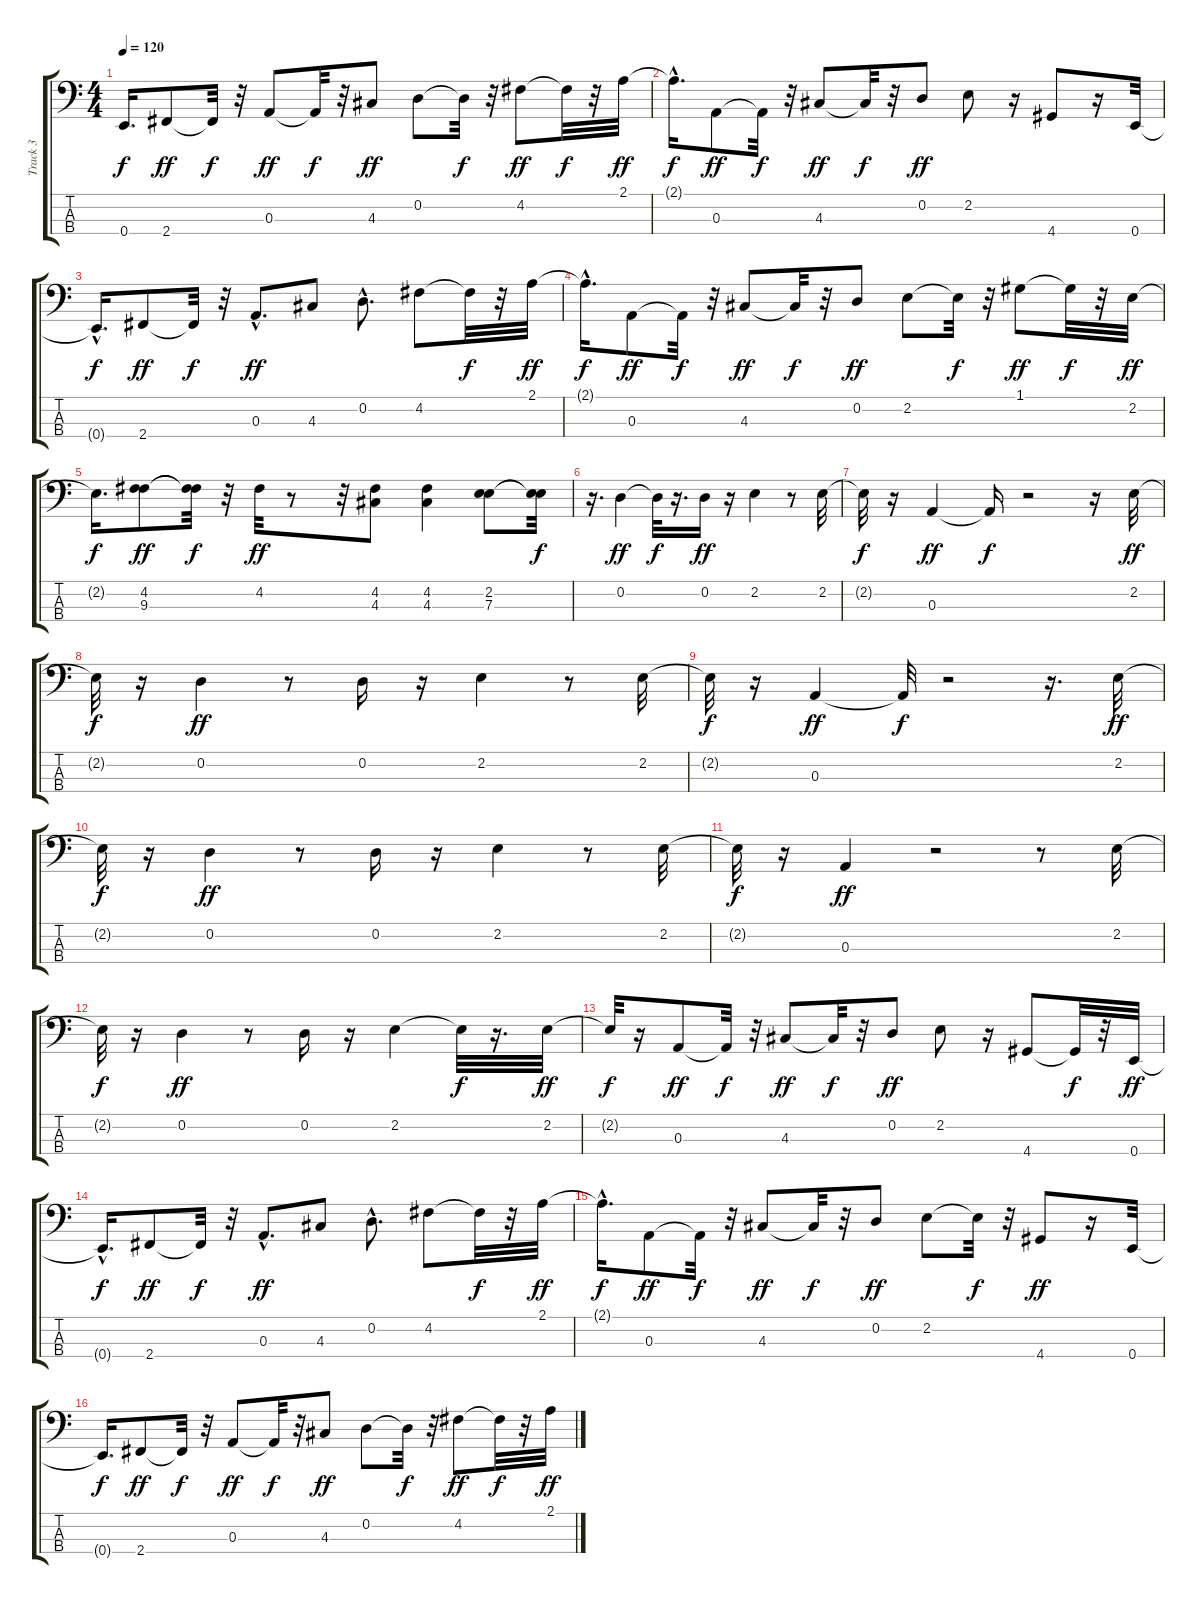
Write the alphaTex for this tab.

\track ("Track 3" "Track 3") {instrument electricbassfinger}
\staff {score tabs}
\tuning (G2 D2 A1 E1) {hide}
\ts (4 4)
\tempo 120
\clef f4
\ks c
0.4{t}.16{d dy f} 2.4.8{dy ff} 2.4{t}.32{dy f} r.32 0.3.8{dy ff} 0.3{t}.32{dy f} r.32 4.3.8{dy ff} 0.2.8 0.2{t}.32{dy f} r.32 4.2.8{dy ff} 4.2{t}.32{dy f} r.32 2.1.32{dy ff} |
2.1{hac t}.16{d dy f} 0.3.8{dy ff} 0.3{t}.32{dy f} r.32 4.3.8{dy ff} 4.3{t}.32{dy f} r.32 0.2.8{dy ff} 2.2.8 r.16 4.4.8 r.16 0.4.32 |
0.4{hac t}.16{d dy f} 2.4.8{dy ff} 2.4{t}.32{dy f} r.32 0.3{hac}.8{d dy ff} 4.3.8 0.2{hac}.8{d} 4.2.8 4.2{t}.32{dy f} r.32 2.1.32{dy ff} |
2.1{hac t}.16{d dy f} 0.3.8{dy ff} 0.3{t}.32{dy f} r.32 4.3.8{dy ff} 4.3{t}.32{dy f} r.32 0.2.8{dy ff} 2.2.8 2.2{t}.32{dy f} r.32 1.1.8{dy ff} 1.1{t}.32{dy f} r.32 2.2.32{dy ff} |
2.2{t}.16{d dy f} (4.2 9.3).8{dy ff} (4.2{t} 9.3{t}).32{dy f} r.32 4.2.32{dy ff} r.8 r.32 (4.2 4.3).8 (4.2 4.3).4 (2.2 7.3).8 (2.2{t} 7.3{t}).32{dy f} |
r.16{d} 0.2.4{dy ff} 0.2{t}.32{dy f} r.16{d} 0.2.16{dy ff} r.16 2.2.4 r.8 2.2.32 |
2.2{t}.32{dy f} r.16 0.3.4{dy ff} 0.3{t}.16{dy f} r.2 r.16 2.2.32{dy ff} |
2.2{t}.32{dy f} r.16 0.2.4{dy ff} r.8 0.2.16 r.16 2.2.4 r.8 2.2.32 |
2.2{t}.32{dy f} r.16 0.3.4{dy ff} 0.3{t}.32{dy f} r.2 r.16{d} 2.2.32{dy ff} |
2.2{t}.32{dy f} r.16 0.2.4{dy ff} r.8 0.2.16 r.16 2.2.4 r.8 2.2.32 |
2.2{t}.32{dy f} r.16 0.3.4{dy ff} r.2 r.8 2.2.32 |
2.2{t}.32{dy f} r.16 0.2.4{dy ff} r.8 0.2.16 r.16 2.2.4 2.2{t}.32{dy f} r.16{d} 2.2.32{dy ff} |
2.2{t}.32{dy f} r.16 0.3.8{dy ff} 0.3{t}.32{dy f} r.32 4.3.8{dy ff} 4.3{t}.32{dy f} r.32 0.2.8{dy ff} 2.2.8 r.16 4.4.8 4.4{t}.32{dy f} r.32 0.4.32{dy ff} |
0.4{hac t}.16{d dy f} 2.4.8{dy ff} 2.4{t}.32{dy f} r.32 0.3{hac}.8{d dy ff} 4.3.8 0.2{hac}.8{d} 4.2.8 4.2{t}.32{dy f} r.32 2.1.32{dy ff} |
2.1{hac t}.16{d dy f} 0.3.8{dy ff} 0.3{t}.32{dy f} r.32 4.3.8{dy ff} 4.3{t}.32{dy f} r.32 0.2.8{dy ff} 2.2.8 2.2{t}.32{dy f} r.32 4.4.8{dy ff} r.16 0.4.32 |
0.4{t}.16{d dy f} 2.4.8{dy ff} 2.4{t}.32{dy f} r.32 0.3.8{dy ff} 0.3{t}.32{dy f} r.32 4.3.8{dy ff} 0.2.8 0.2{t}.32{dy f} r.32 4.2.8{dy ff} 4.2{t}.32{dy f} r.32 2.1.32{dy ff}
